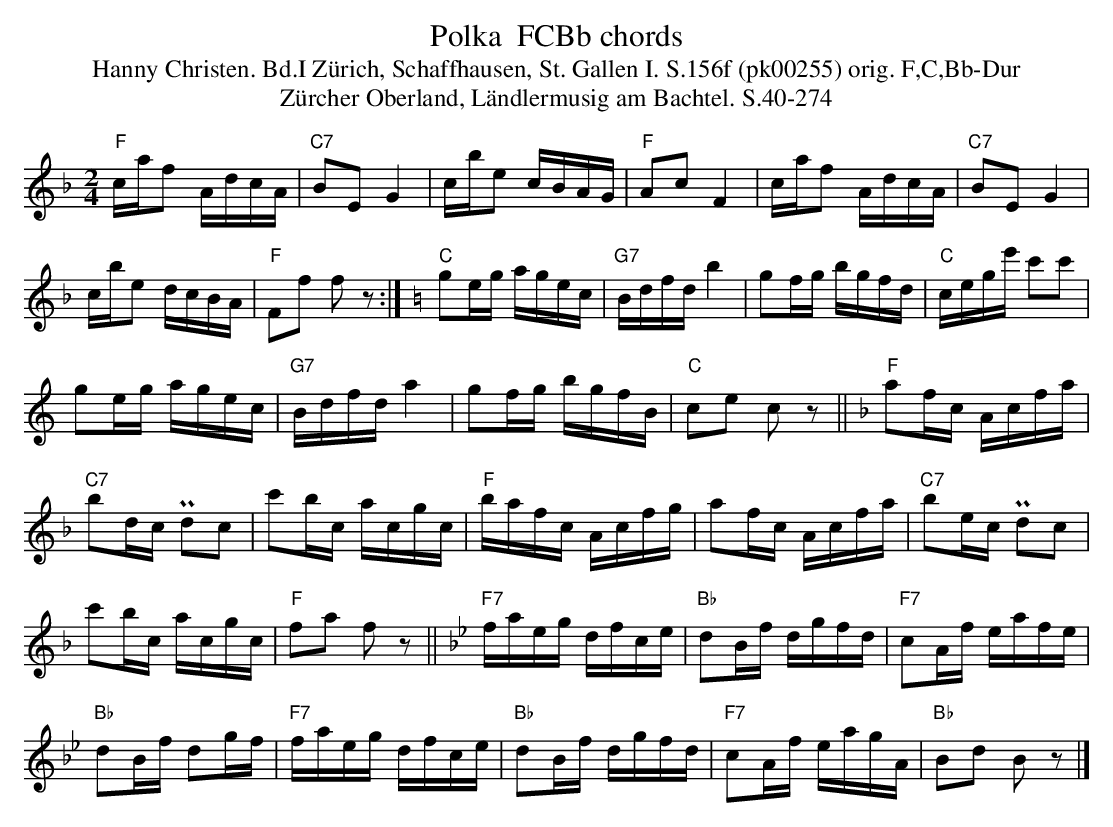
X:1
T: Polka  FCBb chords
T:Hanny Christen. Bd.I Z\"urich, Schaffhausen, St. Gallen I. S.156f (pk00255) orig. F,C,Bb-Dur
T: Z\"urcher Oberland, L\"andlermusig am Bachtel. S.40-274
M:2/4
L:1/16
K:F %%MIDI gchordon
"F"caf2 AdcA | "C7"B2E2G4 | cbe2 cBAG | "F"A2c2F4 | caf2 AdcA | "C7"B2E2G4 |
cbe2 dcBA | "F"F2f2 f2z2 :| [K:C] "C"g2eg agec | "G7"Bdfdb4 | g2fg bgfd | "C"cege' c'2c'2 |
g2eg agec | "G7"Bdfda4 | g2fg bgfB | "C"c2e2 c2z2 || [K:F] "F"a2fc Acfa |
"C7"b2dc Pd2c2 | c'2bc acgc | "F"bafc Acfg | a2fc Acfa | "C7"b2ec Pd2c2 |
c'2bc acgc | "F"f2a2 f2z2 || [K:Bb] "F7"faeg dfce | "Bb"d2Bf dgfd | "F7"c2Af eafe |
"Bb"d2Bf d2gf | "F7"faeg dfce | "Bb"d2Bf dgfd | "F7"c2Af eagA | "Bb"B2d2 B2z2 |]
